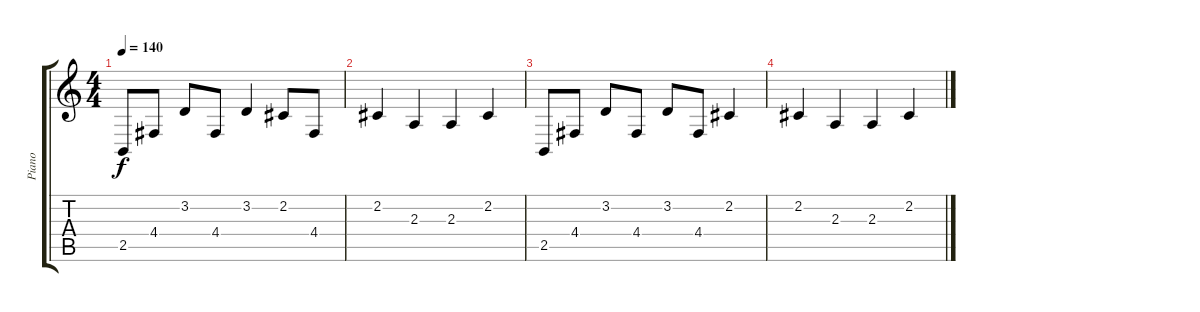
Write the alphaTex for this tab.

\track ("Piano" "Piano") {instrument acousticgrandpiano}
\staff {score tabs}
\tuning (E4 B3 G3 D3 A2 E2) {hide}
\ts (4 4)
\tempo 140
\clef g2
\ks c
2.5.8{dy f volume 8} 4.4.8 3.2.8 4.4.8 3.2.4 2.2.8 4.4.8 |
2.2.4{volume 6} 2.3.4 2.3.4 2.2.4 |
2.5.8{volume 4} 4.4.8 3.2.8 4.4.8 3.2.8 4.4.8 2.2.4 |
2.2.4{volume 2} 2.3.4 2.3.4 2.2.4
